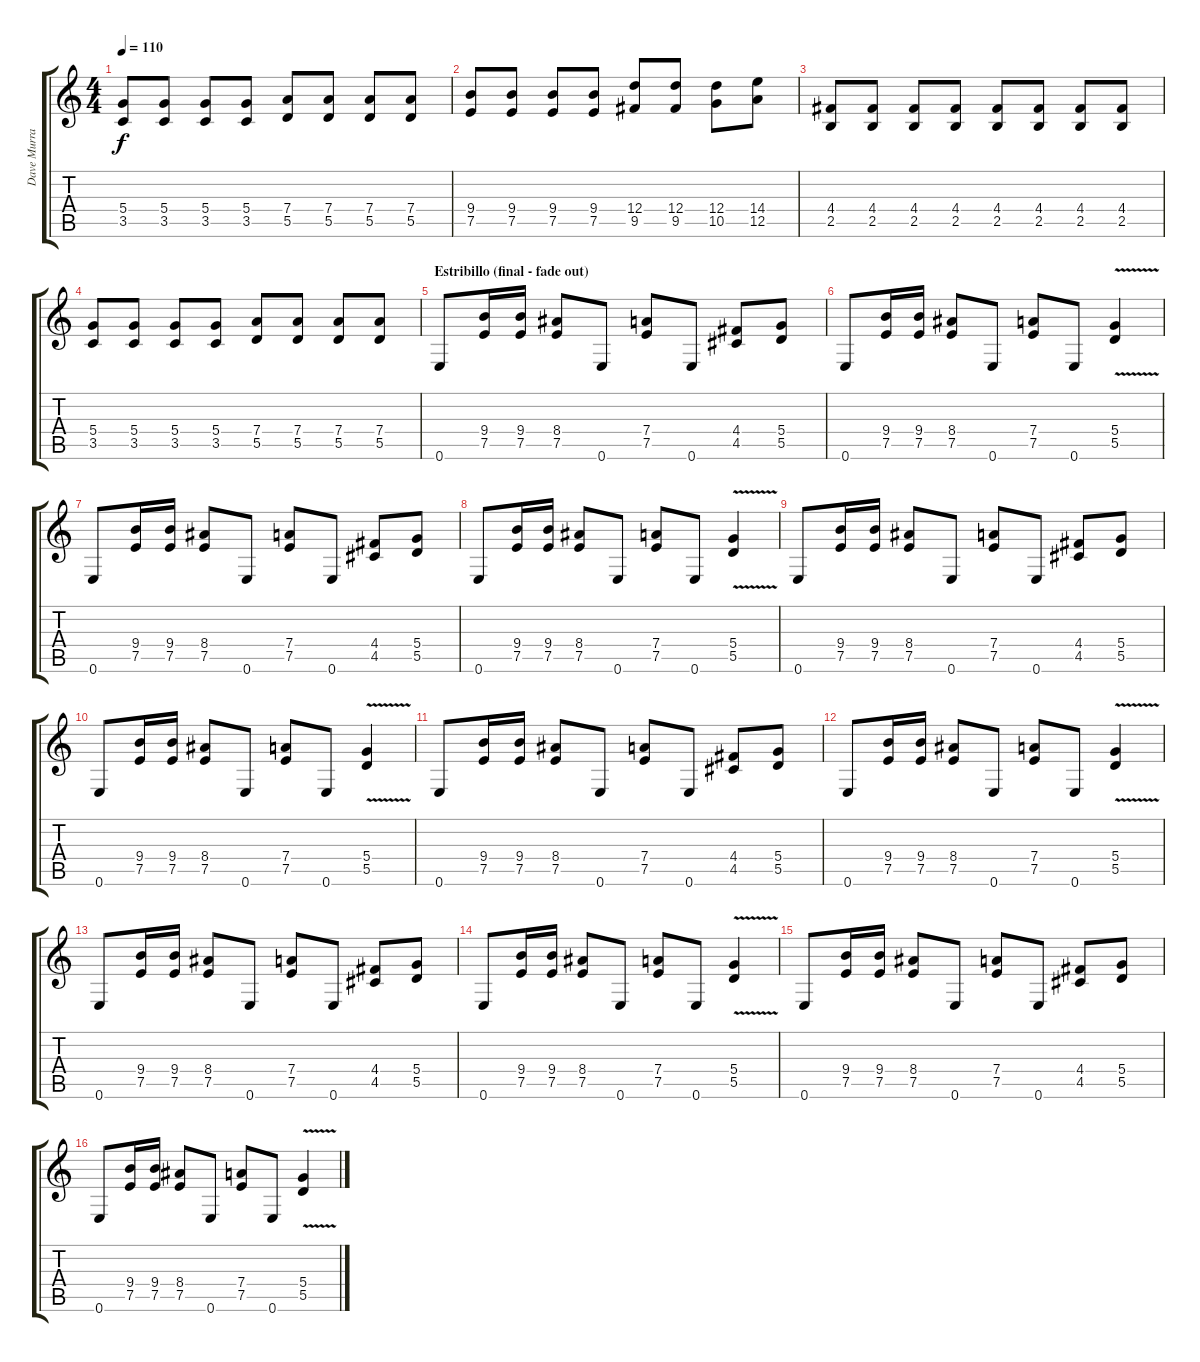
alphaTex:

\track ("Dave Murray" "Dave Murra") {instrument distortionguitar}
\staff {score tabs}
\tuning (E4 B3 G3 D3 A2 E2) {hide}
\ts (4 4)
\tempo 110
\clef g2
\ks c
(5.4 3.5).8{dy f} (5.4 3.5).8 (5.4 3.5).8 (5.4 3.5).8 (7.4 5.5).8 (7.4 5.5).8 (7.4 5.5).8 (7.4 5.5).8 |
(9.4 7.5).8 (9.4 7.5).8 (9.4 7.5).8 (9.4 7.5).8 (12.4 9.5).8 (12.4 9.5).8 (12.4 10.5).8 (14.4 12.5).8 |
(4.4 2.5).8 (4.4 2.5).8 (4.4 2.5).8 (4.4 2.5).8 (4.4 2.5).8 (4.4 2.5).8 (4.4 2.5).8 (4.4 2.5).8 |
(5.4 3.5).8 (5.4 3.5).8 (5.4 3.5).8 (5.4 3.5).8 (7.4 5.5).8 (7.4 5.5).8 (7.4 5.5).8 (7.4 5.5).8 |
\section ("" "Estribillo (final - fade out)")
0.6.8 (9.4 7.5).16 (9.4 7.5).16 (8.4 7.5).8 0.6.8 (7.4 7.5).8 0.6.8 (4.4 4.5).8 (5.4 5.5).8 |
0.6.8 (9.4 7.5).16 (9.4 7.5).16 (8.4 7.5).8 0.6.8 (7.4 7.5).8 0.6.8 (5.4{v} 5.5{v}).4 |
0.6.8 (9.4 7.5).16 (9.4 7.5).16 (8.4 7.5).8 0.6.8 (7.4 7.5).8 0.6.8 (4.4 4.5).8 (5.4 5.5).8 |
0.6.8 (9.4 7.5).16 (9.4 7.5).16 (8.4 7.5).8 0.6.8 (7.4 7.5).8 0.6.8 (5.4{v} 5.5{v}).4 |
0.6.8 (9.4 7.5).16 (9.4 7.5).16 (8.4 7.5).8 0.6.8 (7.4 7.5).8 0.6.8 (4.4 4.5).8 (5.4 5.5).8 |
0.6.8 (9.4 7.5).16 (9.4 7.5).16 (8.4 7.5).8 0.6.8 (7.4 7.5).8 0.6.8 (5.4{v} 5.5{v}).4 |
0.6.8 (9.4 7.5).16 (9.4 7.5).16 (8.4 7.5).8 0.6.8 (7.4 7.5).8 0.6.8 (4.4 4.5).8 (5.4 5.5).8 |
0.6.8 (9.4 7.5).16 (9.4 7.5).16 (8.4 7.5).8 0.6.8 (7.4 7.5).8 0.6.8 (5.4{v} 5.5{v}).4 |
0.6.8 (9.4 7.5).16 (9.4 7.5).16 (8.4 7.5).8 0.6.8 (7.4 7.5).8 0.6.8 (4.4 4.5).8 (5.4 5.5).8 |
0.6.8 (9.4 7.5).16 (9.4 7.5).16 (8.4 7.5).8 0.6.8 (7.4 7.5).8 0.6.8 (5.4{v} 5.5{v}).4 |
0.6.8 (9.4 7.5).16 (9.4 7.5).16 (8.4 7.5).8 0.6.8 (7.4 7.5).8 0.6.8 (4.4 4.5).8 (5.4 5.5).8 |
0.6.8 (9.4 7.5).16 (9.4 7.5).16 (8.4 7.5).8 0.6.8 (7.4 7.5).8 0.6.8 (5.4{v} 5.5{v}).4
